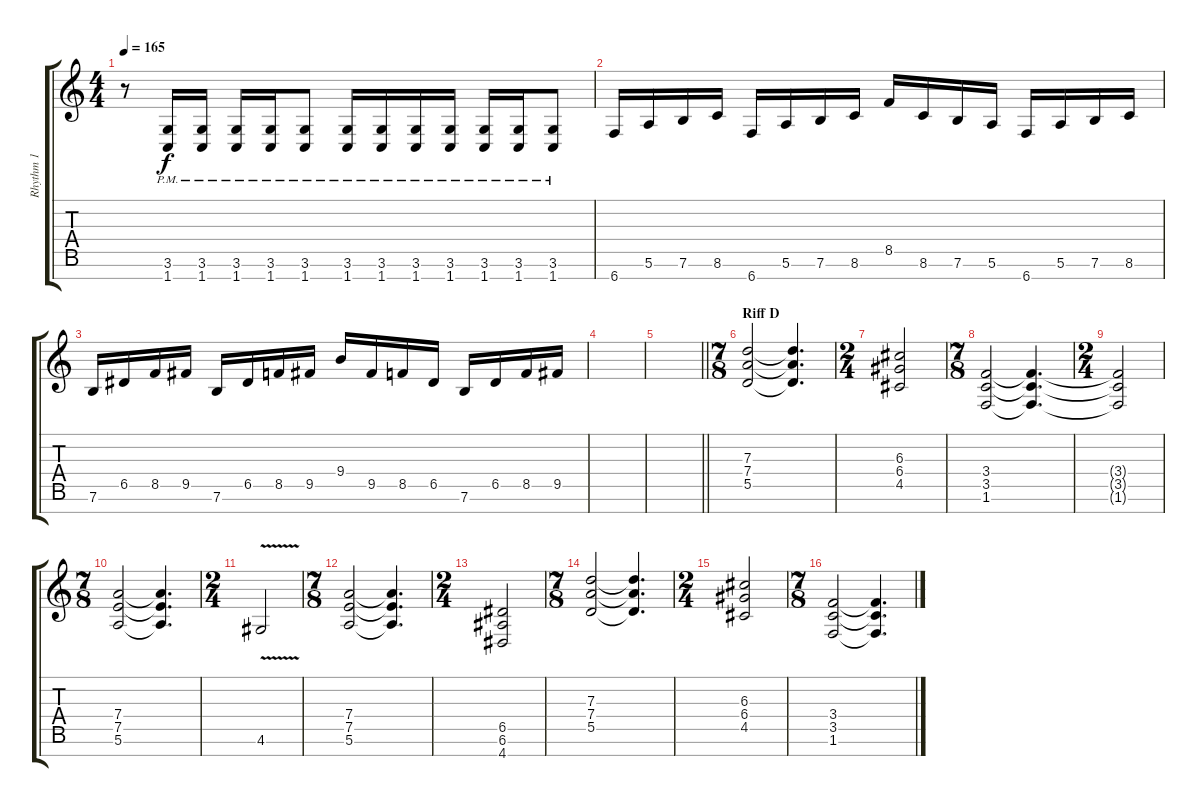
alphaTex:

\track ("Rhythm 1" "Rhythm 1") {instrument overdrivenguitar}
\staff {score tabs}
\tuning (E4 B3 G3 D3 A2 E2 B1) {hide}
\ts (4 4)
\tempo 165
\clef g2
\ks c
r.8{dy f} (3.6{pm} 1.7{pm}).16 (3.6{pm} 1.7{pm}).16 (3.6{pm} 1.7{pm}).16 (3.6{pm} 1.7{pm}).16 (3.6{pm} 1.7{pm}).8 (3.6{pm} 1.7{pm}).16 (3.6{pm} 1.7{pm}).16 (3.6{pm} 1.7{pm}).16 (3.6{pm} 1.7{pm}).16 (3.6{pm} 1.7{pm}).16 (3.6{pm} 1.7{pm}).16 (3.6{pm} 1.7{pm}).8 |
6.7.16 5.6.16 7.6.16 8.6.16 6.7.16 5.6.16 7.6.16 8.6.16 8.5.16 8.6.16 7.6.16 5.6.16 6.7.16 5.6.16 7.6.16 8.6.16 |
7.6.16 6.5.16 8.5.16 9.5.16 7.6.16 6.5.16 8.5.16 9.5.16 9.4.16 9.5.16 8.5.16 6.5.16 7.6.16 6.5.16 8.5.16 9.5.16 |
|
\barLineRight lightlight
|
\ts (7 8)
\section ("" "Riff D")
(7.3 7.4 5.5).2 (7.3{t} 7.4{t} 5.5{t}).4{d} |
\ts (2 4)
(6.3 6.4 4.5).2 |
\ts (7 8)
(3.4 3.5 1.6).2 (3.4{t} 3.5{t} 1.6{t}).4{d} |
\ts (2 4)
(3.4{t} 3.5{t} 1.6{t}).2 |
\ts (7 8)
(7.4 7.5 5.6).2 (7.4{t} 7.5{t} 5.6{t}).4{d} |
\ts (2 4)
4.6{v}.2 |
\ts (7 8)
(7.4 7.5 5.6).2 (7.4{t} 7.5{t} 5.6{t}).4{d} |
\ts (2 4)
(6.5 6.6 4.7).2 |
\ts (7 8)
(7.3 7.4 5.5).2 (7.3{t} 7.4{t} 5.5{t}).4{d} |
\ts (2 4)
(6.3 6.4 4.5).2 |
\ts (7 8)
(3.4 3.5 1.6).2 (3.4{t} 3.5{t} 1.6{t}).4{d}
